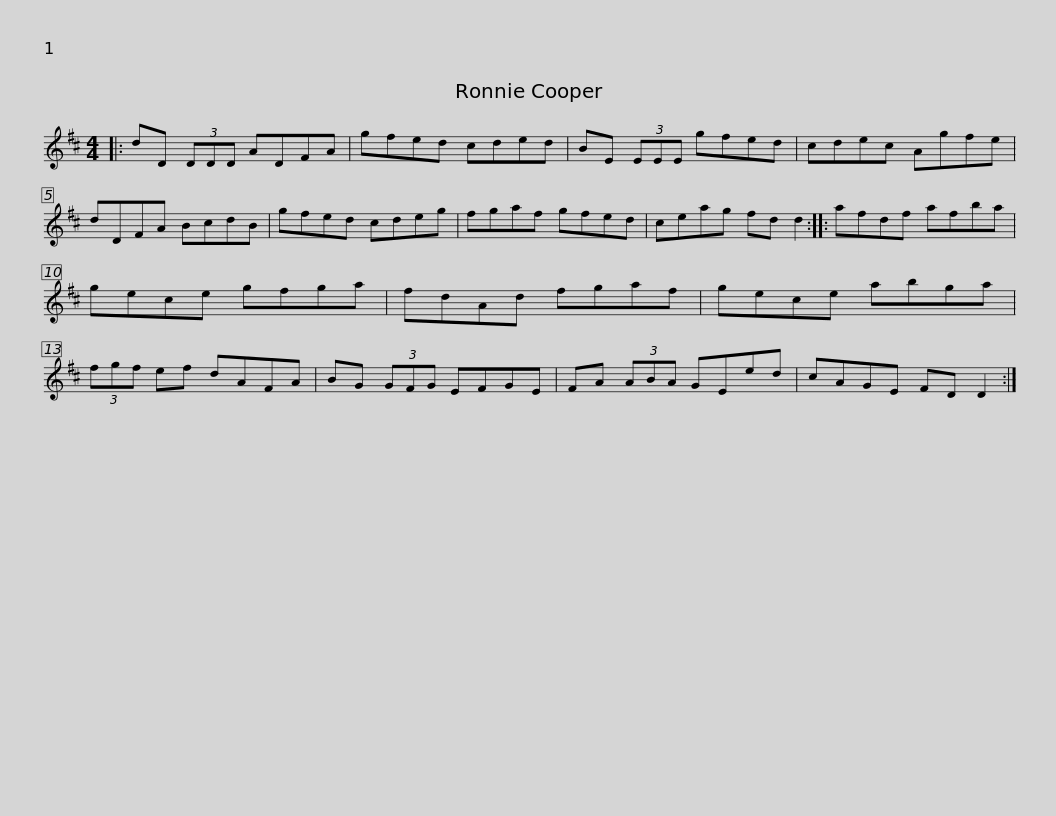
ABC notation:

X:1
L:1/8
M:4/4
I:linebreak $
K:D
V:1 treble
V:1
|: dD (3DDD ADFA | gfed cded | BE (3EEE gfed | cdec Agfe | dDFA BcdB |$ %5
 gfed cdeg | fgaf gfed | ceag fd d2 :: afdf afba | gece gfga |$ %10
 fdAd fgaf | gece abga | (3fgf ef dAFA | BG (3GFG EFGE | FA (3ABA GEed |$ %15
 cAGE FD D2 :| %16
